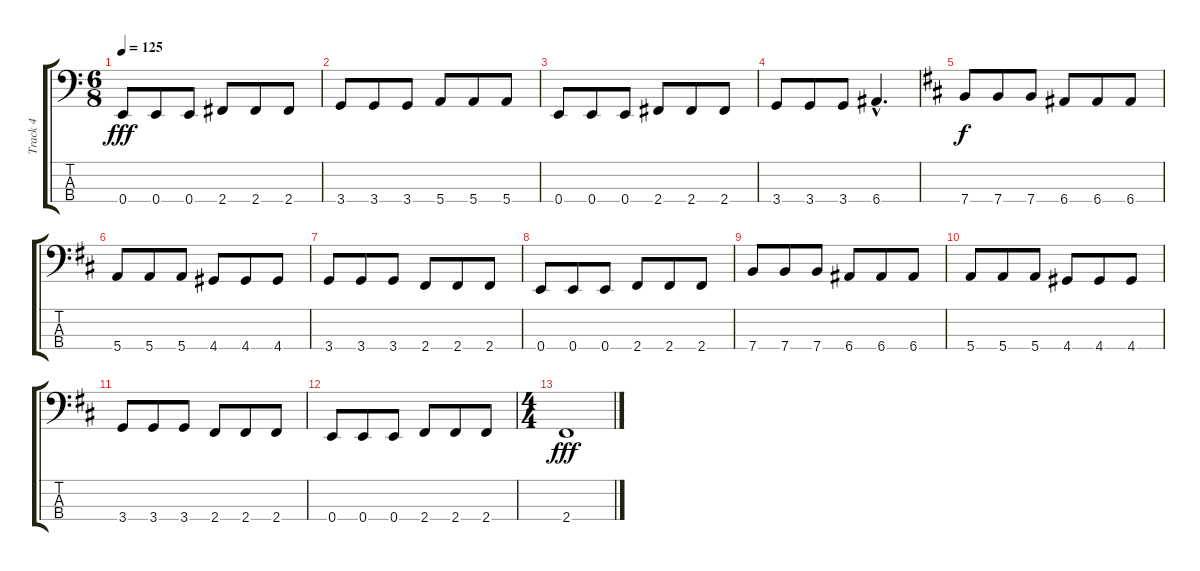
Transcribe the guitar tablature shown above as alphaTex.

\track ("Track 4" "Track 4") {instrument electricbassfinger}
\staff {score tabs}
\tuning (G2 D2 A1 E1) {hide}
\ts (6 8)
\tempo 125
\clef f4
\ks c
0.4.8{dy fff} 0.4.8 0.4.8 2.4.8 2.4.8 2.4.8 |
3.4.8 3.4.8 3.4.8 5.4.8 5.4.8 5.4.8 |
0.4.8 0.4.8 0.4.8 2.4.8 2.4.8 2.4.8 |
3.4.8 3.4.8 3.4.8 6.4{hac}.4{d} |
\ks d
7.4.8{dy f} 7.4.8 7.4.8 6.4.8 6.4.8 6.4.8 |
5.4.8 5.4.8 5.4.8 4.4.8 4.4.8 4.4.8 |
3.4.8 3.4.8 3.4.8 2.4.8 2.4.8 2.4.8 |
0.4.8 0.4.8 0.4.8 2.4.8 2.4.8 2.4.8 |
7.4.8 7.4.8 7.4.8 6.4.8 6.4.8 6.4.8 |
5.4.8 5.4.8 5.4.8 4.4.8 4.4.8 4.4.8 |
3.4.8 3.4.8 3.4.8 2.4.8 2.4.8 2.4.8 |
0.4.8 0.4.8 0.4.8 2.4.8 2.4.8 2.4.8 |
\ts (4 4)
2.4.1{dy fff}
